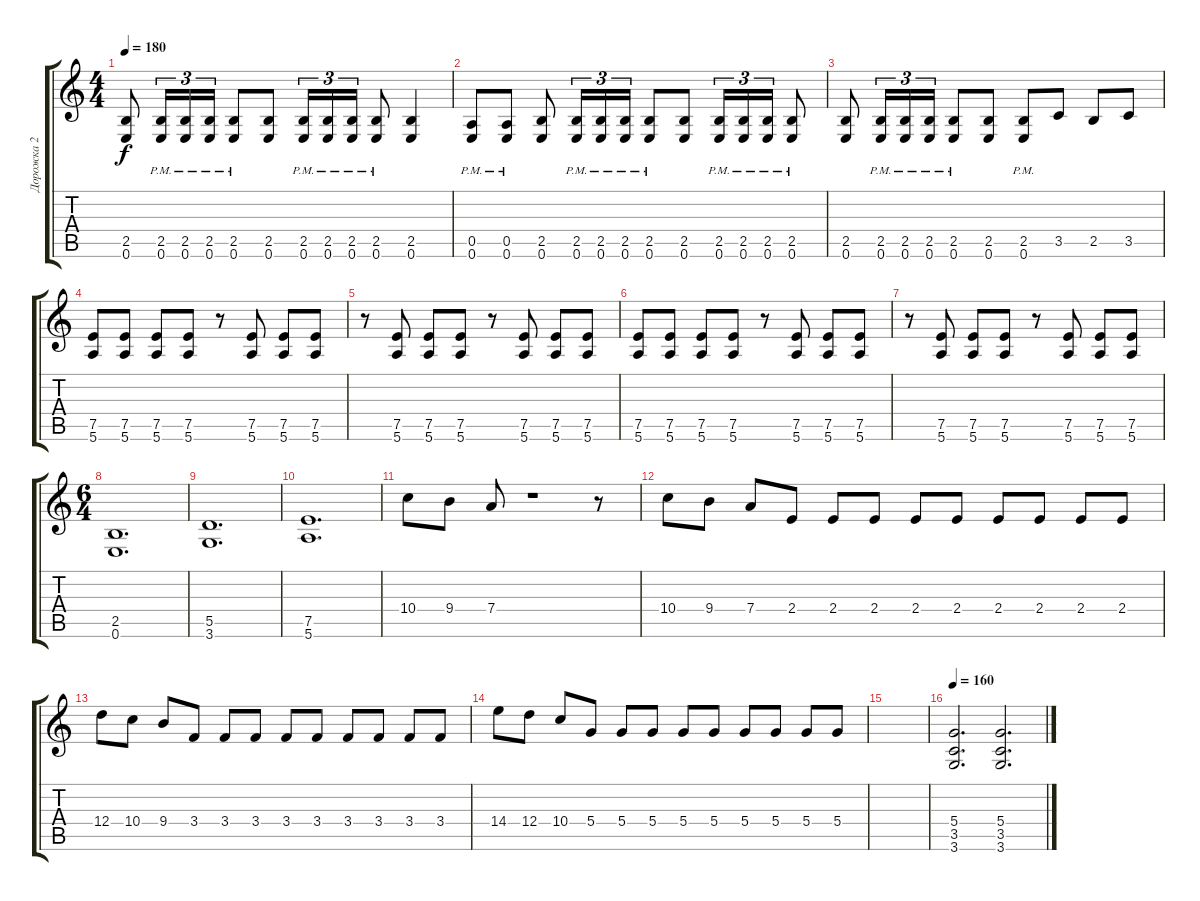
\track ("Дорожка 2" "Дорожка 2") {instrument distortionguitar}
\staff {score tabs}
\tuning (E4 B3 G3 D3 A2 E2) {hide}
\ts (4 4)
\tempo 180
\clef g2
\ks c
(2.5 0.6).8{dy f} (2.5{pm} 0.6{pm}).16{tu (3 2)} (2.5{pm} 0.6{pm}).16{tu (3 2)} (2.5{pm} 0.6{pm}).16{tu (3 2)} (2.5{pm} 0.6{pm}).8 (2.5 0.6).8 (2.5{pm} 0.6{pm}).16{tu (3 2)} (2.5{pm} 0.6{pm}).16{tu (3 2)} (2.5{pm} 0.6{pm}).16{tu (3 2)} (2.5{pm} 0.6{pm}).8 (2.5 0.6).4 |
(0.5{pm} 0.6{pm}).8 (0.5{pm} 0.6{pm}).8 (2.5 0.6).8 (2.5{pm} 0.6{pm}).16{tu (3 2)} (2.5{pm} 0.6{pm}).16{tu (3 2)} (2.5{pm} 0.6{pm}).16{tu (3 2)} (2.5{pm} 0.6{pm}).8 (2.5 0.6).8 (2.5{pm} 0.6{pm}).16{tu (3 2)} (2.5{pm} 0.6{pm}).16{tu (3 2)} (2.5{pm} 0.6{pm}).16{tu (3 2)} (2.5{pm} 0.6{pm}).8 |
(2.5 0.6).8 (2.5{pm} 0.6{pm}).16{tu (3 2)} (2.5{pm} 0.6{pm}).16{tu (3 2)} (2.5{pm} 0.6{pm}).16{tu (3 2)} (2.5{pm} 0.6{pm}).8 (2.5 0.6).8 (2.5{pm} 0.6{pm}).8 3.5.8 2.5.8 3.5.8 |
(7.5 5.6).8 (7.5 5.6).8 (7.5 5.6).8 (7.5 5.6).8 r.8 (7.5 5.6).8 (7.5 5.6).8 (7.5 5.6).8 |
r.8 (7.5 5.6).8 (7.5 5.6).8 (7.5 5.6).8 r.8 (7.5 5.6).8 (7.5 5.6).8 (7.5 5.6).8 |
(7.5 5.6).8 (7.5 5.6).8 (7.5 5.6).8 (7.5 5.6).8 r.8 (7.5 5.6).8 (7.5 5.6).8 (7.5 5.6).8 |
r.8 (7.5 5.6).8 (7.5 5.6).8 (7.5 5.6).8 r.8 (7.5 5.6).8 (7.5 5.6).8 (7.5 5.6).8 |
\ts (6 4)
(2.5 0.6).1{d} |
(5.5 3.6).1{d} |
(7.5 5.6).1{d} |
10.4.8 9.4.8 7.4.8 r.1 r.8 |
10.4.8 9.4.8 7.4.8 2.4.8 2.4.8 2.4.8 2.4.8 2.4.8 2.4.8 2.4.8 2.4.8 2.4.8 |
12.4.8 10.4.8 9.4.8 3.4.8 3.4.8 3.4.8 3.4.8 3.4.8 3.4.8 3.4.8 3.4.8 3.4.8 |
14.4.8 12.4.8 10.4.8 5.4.8 5.4.8 5.4.8 5.4.8 5.4.8 5.4.8 5.4.8 5.4.8 5.4.8 |
|
\tempo 160
(5.4 3.5 3.6).2{d instrument acousticguitarnylon} (5.4 3.5 3.6).2{d}
